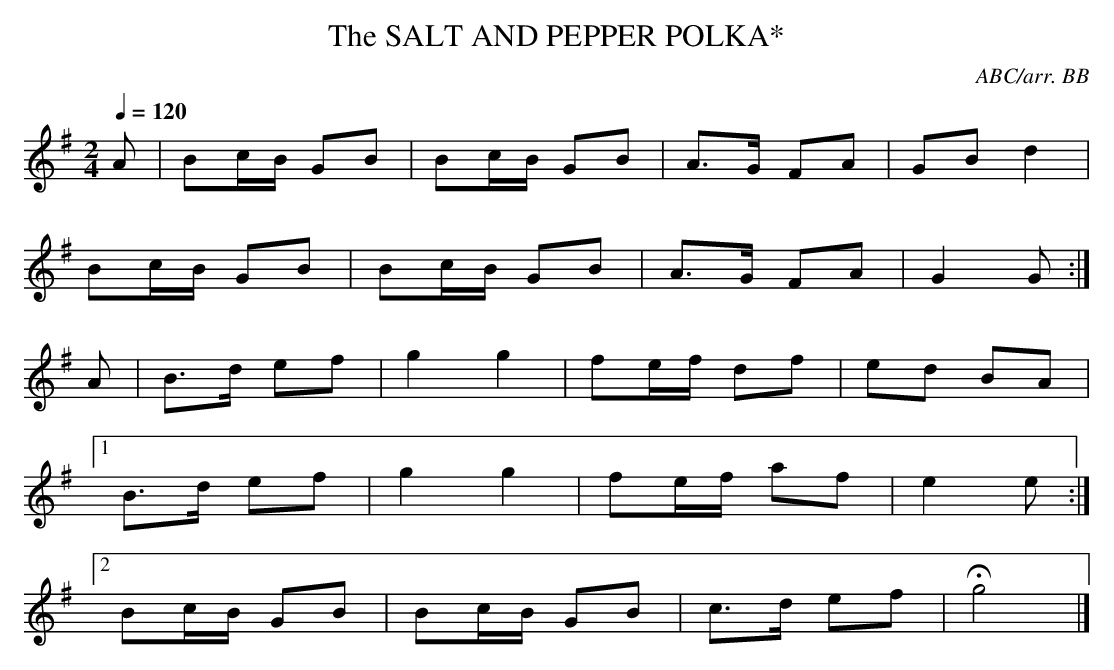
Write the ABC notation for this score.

X:1
T:SALT AND PEPPER POLKA*, The
C:ABC/arr. BB
L:1/8
M:2/4
Q:1/4=120
K:G
A|Bc/B/ GB|Bc/B/ GB|A>G FA|GB d2|
Bc/B/ GB|Bc/B/ GB|A>G FA|G2 G:|
A|B>d ef|g2 g2|fe/f/ df|ed BA|
[1 B>d ef|g2 g2|fe/f/ af|e2 e:|
[2 Bc/B/ GB|Bc/B/ GB|c>d ef|Hg4|]
